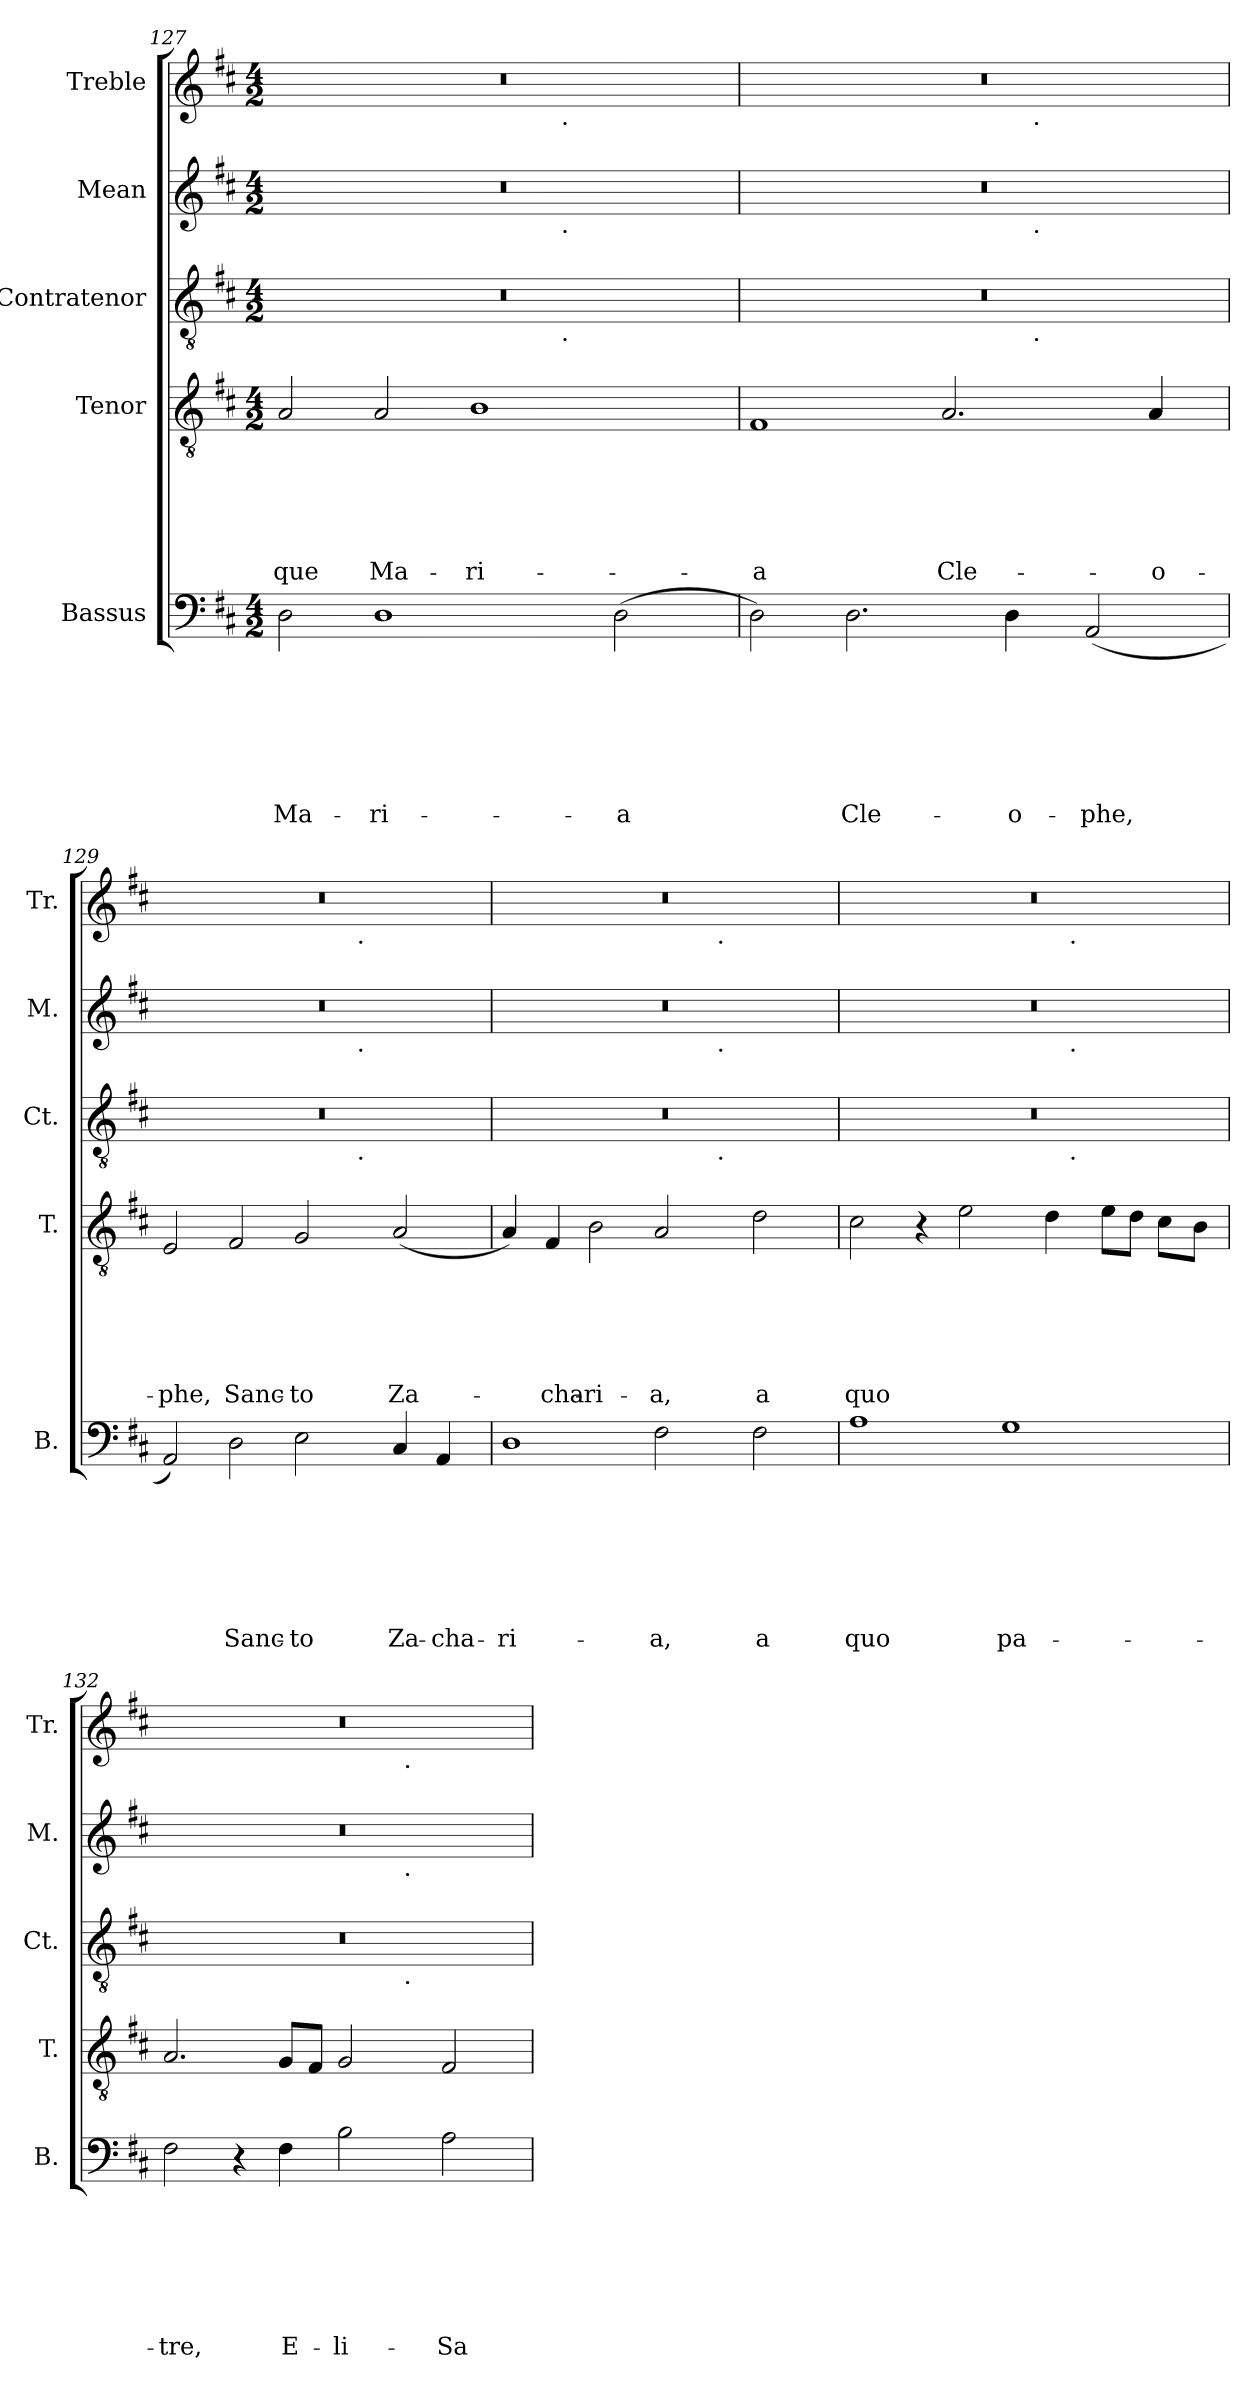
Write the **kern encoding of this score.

**kern	**text	**text	**text	**text	**text	**text	**text	**kern	**text	**text	**text	**text	**text	**text	**kern	**kern	**kern
*part5	*part5	*part5	*part5	*part5	*part5	*part5	*part5	*part4	*part4	*part4	*part4	*part4	*part4	*part4	*part3	*part2	*part1
*staff5	*staff5	*staff5	*staff5	*staff5	*staff5	*staff5	*staff5	*staff4	*staff4	*staff4	*staff4	*staff4	*staff4	*staff4	*staff3	*staff2	*staff1
*I"Bassus	*	*	*	*	*	*	*	*I"Tenor	*	*	*	*	*	*	*I"Contratenor	*I"Mean	*I"Treble
*I'B.	*	*	*	*	*	*	*	*I'T.	*	*	*	*	*	*	*I'Ct.	*I'M.	*I'Tr.
*clefF4	*	*	*	*	*	*	*	*clefGv2	*	*	*	*	*	*	*clefGv2	*clefG2	*clefG2
*k[f#c#]	*	*	*	*	*	*	*	*k[f#c#]	*	*	*	*	*	*	*k[f#c#]	*k[f#c#]	*k[f#c#]
*D:	*	*	*	*	*	*	*	*D:	*	*	*	*	*	*	*D:	*D:	*D:
*M4/2	*	*	*	*	*	*	*	*M4/2	*	*	*	*	*	*	*M4/2	*M4/2	*M4/2
=127	=127	=127	=127	=127	=127	=127	=127	=127	=127	=127	=127	=127	=127	=127	=127	=127	=127
!	!	!	!	!	!	!	!LO:LY:b	!	!	!	!	!	!	!LO:LY:b	!	!	!
*	*	*	*	*	*	*	*	*	*	*	*	*	*	*	*^	*^	*^
2D\	.	.	.	.	.	.	Ma-	2A/	.	.	.	.	.	-que	0r	1ryy	0r	1ryy	0r	1ryy
!	!	!	!	!	!	!	!LO:LY:b	!	!	!	!	!	!	!LO:LY:b	!	!	!	!	!	!
1D	.	.	.	.	.	.	-ri-	2A/	.	.	.	.	.	Ma-	.	.	.	.	.	.
!	!	!	!	!	!	!	!	!	!	!	!	!	!	!LO:LY:b	!	!	!	!	!	!
.	.	.	.	.	.	.	.	1B	.	.	.	.	.	-ri-	.	4ryy	.	4ryy	.	4ryy
.	.	.	.	.	.	.	.	.	.	.	.	.	.	.	.	16ryy	.	16ryy	.	16ryy
!	!	!	!	!	!	!	!	!	!	!	!	!	!	!	!	!	!	!	!	!LO:TX:b:t=.
!	!	!	!	!	!	!	!	!	!	!	!	!	!	!	!	!	!	!LO:TX:b:t=.	!	!
!	!	!	!	!	!	!	!	!	!	!	!	!	!	!	!	!LO:TX:b:t=.	!	!	!	!
.	.	.	.	.	.	.	.	.	.	.	.	.	.	.	.	2ryy	.	2ryy	.	2ryy
!	!	!	!	!	!	!	!LO:LY:b	!	!	!	!	!	!	!	!	!	!	!	!	!
(>2D\	.	.	.	.	.	.	-a	.	.	.	.	.	.	.	.	.	.	.	.	.
.	.	.	.	.	.	.	.	.	.	.	.	.	.	.	.	8.ryy	.	8.ryy	.	8.ryy
=128	=128	=128	=128	=128	=128	=128	=128	=128	=128	=128	=128	=128	=128	=128	=128	=128	=128	=128	=128	=128
!	!	!	!	!	!	!	!	!	!	!	!	!	!	!LO:LY:b:rj	!	!	!	!	!	!
2D\)	.	.	.	.	.	.	.	1F#	.	.	.	.	.	-a	0r	1ryy	0r	1ryy	0r	1ryy
!	!	!	!	!	!	!	!LO:LY:b	!	!	!	!	!	!	!	!	!	!	!	!	!
2.D\	.	.	.	.	.	.	Cle-	.	.	.	.	.	.	.	.	.	.	.	.	.
!	!	!	!	!	!	!	!	!	!	!	!	!	!	!LO:LY:b	!	!	!	!	!	!
.	.	.	.	.	.	.	.	2.A/	.	.	.	.	.	Cle-	.	4ryy	.	4ryy	.	4ryy
!	!	!	!	!	!	!	!LO:LY:b	!	!	!	!	!	!	!	!	!	!	!	!	!
4D\	.	.	.	.	.	.	-o-	.	.	.	.	.	.	.	.	16ryy	.	16ryy	.	16ryy
!	!	!	!	!	!	!	!	!	!	!	!	!	!	!	!	!	!	!	!	!LO:TX:b:t=.
!	!	!	!	!	!	!	!	!	!	!	!	!	!	!	!	!	!	!LO:TX:b:t=.	!	!
!	!	!	!	!	!	!	!	!	!	!	!	!	!	!	!	!LO:TX:b:t=.	!	!	!	!
.	.	.	.	.	.	.	.	.	.	.	.	.	.	.	.	2ryy	.	2ryy	.	2ryy
!	!	!	!	!	!	!	!LO:LY:b	!	!	!	!	!	!	!	!	!	!	!	!	!
(<2AA/	.	.	.	.	.	.	-phe,	.	.	.	.	.	.	.	.	.	.	.	.	.
!	!	!	!	!	!	!	!	!	!	!	!	!	!	!LO:LY:b	!	!	!	!	!	!
.	.	.	.	.	.	.	.	4A/	.	.	.	.	.	-o-	.	.	.	.	.	.
.	.	.	.	.	.	.	.	.	.	.	.	.	.	.	.	8.ryy	.	8.ryy	.	8.ryy
=129	=129	=129	=129	=129	=129	=129	=129	=129	=129	=129	=129	=129	=129	=129	=129	=129	=129	=129	=129	=129
!	!	!	!	!	!	!	!	!	!	!	!	!	!	!LO:LY:b	!	!	!	!	!	!
2AA/)	.	.	.	.	.	.	.	2E/	.	.	.	.	.	-phe,	0r	1ryy	0r	1ryy	0r	1ryy
!	!	!	!	!	!	!	!LO:LY:b	!	!	!	!	!	!	!LO:LY:b	!	!	!	!	!	!
2D\	.	.	.	.	.	.	Sanc-	2F#/	.	.	.	.	.	Sanc-	.	.	.	.	.	.
!	!	!	!	!	!	!	!LO:LY:b	!	!	!	!	!	!	!LO:LY:b	!	!	!	!	!	!
2E\	.	.	.	.	.	.	-to	2G/	.	.	.	.	.	-to	.	4ryy	.	4ryy	.	4ryy
.	.	.	.	.	.	.	.	.	.	.	.	.	.	.	.	16ryy	.	16ryy	.	16ryy
!	!	!	!	!	!	!	!	!	!	!	!	!	!	!	!	!	!	!	!	!LO:TX:b:t=.
!	!	!	!	!	!	!	!	!	!	!	!	!	!	!	!	!	!	!LO:TX:b:t=.	!	!
!	!	!	!	!	!	!	!	!	!	!	!	!	!	!	!	!LO:TX:b:t=.	!	!	!	!
.	.	.	.	.	.	.	.	.	.	.	.	.	.	.	.	2ryy	.	2ryy	.	2ryy
!	!	!	!	!	!	!	!LO:LY:b	!	!	!	!	!	!	!LO:LY:b	!	!	!	!	!	!
4C#/	.	.	.	.	.	.	Za-	(<2A/	.	.	.	.	.	Za-	.	.	.	.	.	.
!	!	!	!	!	!	!	!LO:LY:b:rj	!	!	!	!	!	!	!	!	!	!	!	!	!
4AA/	.	.	.	.	.	.	-cha-	.	.	.	.	.	.	.	.	.	.	.	.	.
.	.	.	.	.	.	.	.	.	.	.	.	.	.	.	.	8.ryy	.	8.ryy	.	8.ryy
=130	=130	=130	=130	=130	=130	=130	=130	=130	=130	=130	=130	=130	=130	=130	=130	=130	=130	=130	=130	=130
!	!	!	!	!	!	!	!LO:LY:b	!	!	!	!	!	!	!	!	!	!	!	!	!
1D	.	.	.	.	.	.	-ri-	4A/)	.	.	.	.	.	.	0r	1ryy	0r	1ryy	0r	1ryy
!	!	!	!	!	!	!	!	!	!	!	!	!	!	!LO:LY:b	!	!	!	!	!	!
.	.	.	.	.	.	.	.	4F#/	.	.	.	.	.	-cha-	.	.	.	.	.	.
!	!	!	!	!	!	!	!	!	!	!	!	!	!	!LO:LY:b:rj	!	!	!	!	!	!
.	.	.	.	.	.	.	.	2B\	.	.	.	.	.	-ri-	.	.	.	.	.	.
!	!	!	!	!	!	!	!LO:LY:b	!	!	!	!	!	!	!LO:LY:b	!	!	!	!	!	!
2F#\	.	.	.	.	.	.	-a,	2A/	.	.	.	.	.	-a,	.	4ryy	.	4ryy	.	4ryy
.	.	.	.	.	.	.	.	.	.	.	.	.	.	.	.	16ryy	.	16ryy	.	16ryy
!	!	!	!	!	!	!	!	!	!	!	!	!	!	!	!	!	!	!	!	!LO:TX:b:t=.
!	!	!	!	!	!	!	!	!	!	!	!	!	!	!	!	!	!	!LO:TX:b:t=.	!	!
!	!	!	!	!	!	!	!	!	!	!	!	!	!	!	!	!LO:TX:b:t=.	!	!	!	!
.	.	.	.	.	.	.	.	.	.	.	.	.	.	.	.	2ryy	.	2ryy	.	2ryy
!	!	!	!	!	!	!	!LO:LY:b	!	!	!	!	!	!	!LO:LY:b	!	!	!	!	!	!
2F#\	.	.	.	.	.	.	a	2d\	.	.	.	.	.	a	.	.	.	.	.	.
.	.	.	.	.	.	.	.	.	.	.	.	.	.	.	.	8.ryy	.	8.ryy	.	8.ryy
!!LO:LB:g=z	!!
=131	=131	=131	=131	=131	=131	=131	=131	=131	=131	=131	=131	=131	=131	=131	=131	=131	=131	=131	=131	=131
!	!	!	!	!	!	!	!LO:LY:b	!	!	!	!	!	!	!LO:LY:b	!	!	!	!	!	!
1A	.	.	.	.	.	.	quo	2c#\	.	.	.	.	.	quo	0r	1ryy	0r	1ryy	0r	1ryy
.	.	.	.	.	.	.	.	4r	.	.	.	.	.	.	.	.	.	.	.	.
.	.	.	.	.	.	.	.	2e\	.	.	.	.	.	.	.	.	.	.	.	.
!	!	!	!	!	!	!	!LO:LY:b	!	!	!	!	!	!	!	!	!	!	!	!	!
1G	.	.	.	.	.	.	pa-	.	.	.	.	.	.	.	.	4ryy	.	4ryy	.	4ryy
.	.	.	.	.	.	.	.	4d\	.	.	.	.	.	.	.	16.ryy	.	16.ryy	.	16.ryy
!	!	!	!	!	!	!	!	!	!	!	!	!	!	!	!	!	!	!	!	!LO:TX:b:t=.
!	!	!	!	!	!	!	!	!	!	!	!	!	!	!	!	!	!	!LO:TX:b:t=.	!	!
!	!	!	!	!	!	!	!	!	!	!	!	!	!	!	!	!LO:TX:b:t=.	!	!	!	!
.	.	.	.	.	.	.	.	.	.	.	.	.	.	.	.	2ryy	.	2ryy	.	2ryy
.	.	.	.	.	.	.	.	8e\L	.	.	.	.	.	.	.	.	.	.	.	.
.	.	.	.	.	.	.	.	8d\J	.	.	.	.	.	.	.	.	.	.	.	.
.	.	.	.	.	.	.	.	8c#\L	.	.	.	.	.	.	.	.	.	.	.	.
.	.	.	.	.	.	.	.	.	.	.	.	.	.	.	.	8ryy	.	8ryy	.	8ryy
.	.	.	.	.	.	.	.	8B\J	.	.	.	.	.	.	.	.	.	.	.	.
.	.	.	.	.	.	.	.	.	.	.	.	.	.	.	.	32ryy	.	32ryy	.	32ryy
=132	=132	=132	=132	=132	=132	=132	=132	=132	=132	=132	=132	=132	=132	=132	=132	=132	=132	=132	=132	=132
!	!	!	!	!	!	!	!LO:LY:b	!	!	!	!	!	!	!	!	!	!	!	!	!
2F#\	.	.	.	.	.	.	-tre,	2.A/	.	.	.	.	.	.	0r	1ryy	0r	1ryy	0r	1ryy
4r	.	.	.	.	.	.	.	.	.	.	.	.	.	.	.	.	.	.	.	.
!	!	!	!	!	!	!	!LO:LY:b	!	!	!	!	!	!	!	!	!	!	!	!	!
4F#\	.	.	.	.	.	.	E-	8G/L	.	.	.	.	.	.	.	.	.	.	.	.
.	.	.	.	.	.	.	.	8F#/J	.	.	.	.	.	.	.	.	.	.	.	.
!	!	!	!	!	!	!	!LO:LY:b	!	!	!	!	!	!	!	!	!	!	!	!	!
2B\	.	.	.	.	.	.	-li-	2G/	.	.	.	.	.	.	.	4ryy	.	4ryy	.	4ryy
.	.	.	.	.	.	.	.	.	.	.	.	.	.	.	.	16ryy	.	16ryy	.	16ryy
!	!	!	!	!	!	!	!	!	!	!	!	!	!	!	!	!	!	!	!	!LO:TX:b:t=.
!	!	!	!	!	!	!	!	!	!	!	!	!	!	!	!	!	!	!LO:TX:b:t=.	!	!
!	!	!	!	!	!	!	!	!	!	!	!	!	!	!	!	!LO:TX:b:t=.	!	!	!	!
.	.	.	.	.	.	.	.	.	.	.	.	.	.	.	.	2ryy	.	2ryy	.	2ryy
!	!	!	!	!	!	!	!LO:LY:b	!	!	!	!	!	!	!	!	!	!	!	!	!
2A\	.	.	.	.	.	.	-Sa-	2F#/	.	.	.	.	.	.	.	.	.	.	.	.
.	.	.	.	.	.	.	.	.	.	.	.	.	.	.	.	8.ryy	.	8.ryy	.	8.ryy
*	*	*	*	*	*	*	*	*	*	*	*	*	*	*	*v	*v	*	*	*v	*v
*	*	*	*	*	*	*	*	*	*	*	*	*	*	*	*	*v	*v	*
=	=	=	=	=	=	=	=	=	=	=	=	=	=	=	=	=	=
*-	*-	*-	*-	*-	*-	*-	*-	*-	*-	*-	*-	*-	*-	*-	*-	*-	*-
